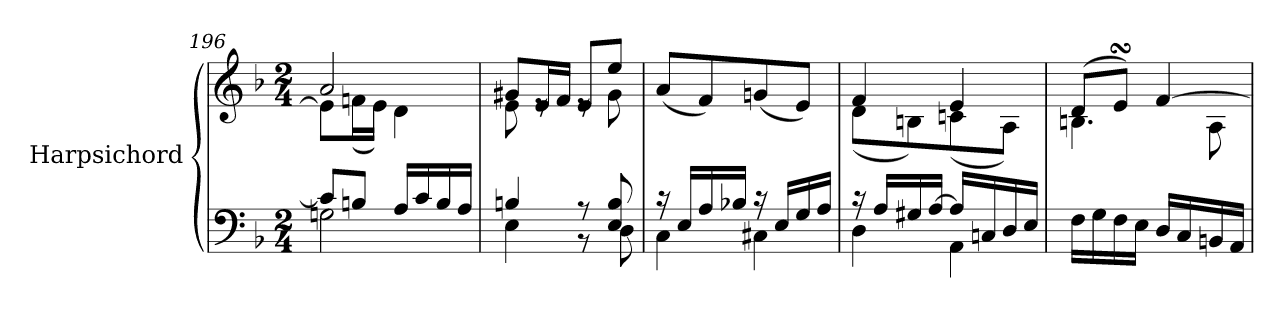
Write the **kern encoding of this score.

**kern	**kern
*part1	*part1
*staff2	*staff1
*I"Harpsichord	*
*I'Hch.	*
*clefF4	*clefG2
*k[b-]	*k[b-]
*M2/4	*M2/4
=196	=196
*^	*^
8c/L]	2Gn\	2a/	8e\L]
8Bn/J	.	.	(<16fn\L
.	.	.	16e\JJ)
16A/LL	.	.	4d\
16c/	.	.	.
16B/	.	.	.
16A/JJ	.	.	.
=197	=197	=197	=197
4Bn/	4E\	8g#X/L	8e\
.	.	16e/L	8re
.	.	16f/JJ	.
8r	8r	8e/L	8re
8E/ 8B/	8D\	8ee/J	8g#\
*	*	*v	*v
=198	=198	=198
16r	4C\	(<8a/L
16E/LL	.	.
16A/	.	8f/)
16B-X/JJ	.	.
16r	4C#X\	(<8gn/
16E/LL	.	.
16G/	.	8e/J)
16A/JJ	.	.
=199	=199	=199
*	*	*^
16r	4D\	4f/	(<8d\L
16A/LL	.	.	.
16G#X/	.	.	8Bn\)
[16A/JJ	.	.	.
16A/LL]	4AA\	4e/	(<8cn\
16Cn/	.	.	.
16D/	.	.	8A\J)
16E/JJ	.	.	.
*v	*v	*	*
!!LO:LB:g=z	!!
=200	=200	=200
16F\LL	(>8d/L	4.Bn\
16G\	.	.
16F\	8esSsS/J)	.
16E\JJ	.	.
16D/LL	[4f/	.
16C/	.	.
16BBn/	.	8A\
16AA/JJ	.	.
*	*v	*v
=	=
*-	*-
